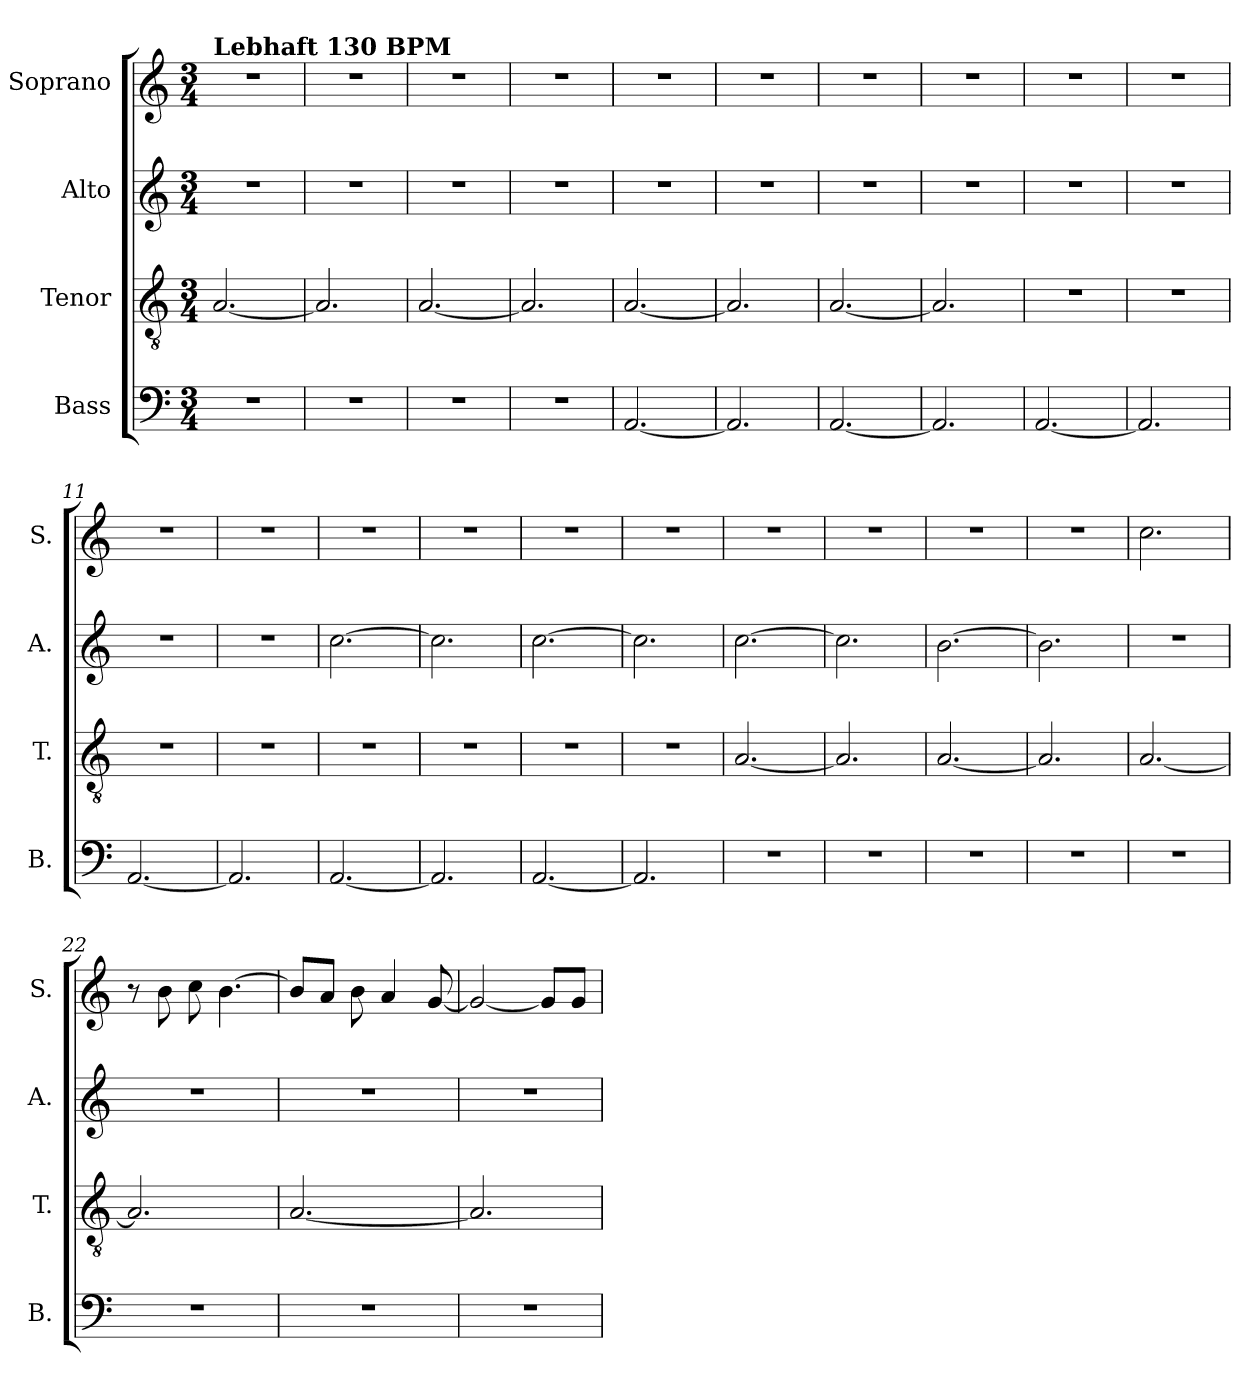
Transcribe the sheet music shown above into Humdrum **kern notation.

**kern	**kern	**kern	**kern
*part4	*part3	*part2	*part1
*staff4	*staff3	*staff2	*staff1
*I"Bass	*I"Tenor	*I"Alto	*I"Soprano
*I'B.	*I'T.	*I'A.	*I'S.
*clefF4	*clefGv2	*clefG2	*clefG2
*k[]	*k[]	*k[]	*k[]
*M3/4	*M3/4	*M3/4	*M3/4
=1	=1	=1	=1
!	!	!	!LO:TX:a:B:t=Lebhaft 130 BPM
2.r	[2.A/	2.r	2.r
=2	=2	=2	=2
2.r	2.A/]	2.r	2.r
=3	=3	=3	=3
2.r	[2.A/	2.r	2.r
=4	=4	=4	=4
2.r	2.A/]	2.r	2.r
=5	=5	=5	=5
[2.AA/	[2.A/	2.r	2.r
=6	=6	=6	=6
2.AA/]	2.A/]	2.r	2.r
=7	=7	=7	=7
[2.AA/	[2.A/	2.r	2.r
=8	=8	=8	=8
2.AA/]	2.A/]	2.r	2.r
=9	=9	=9	=9
[2.AA/	2.r	2.r	2.r
=10	=10	=10	=10
2.AA/]	2.r	2.r	2.r
=11	=11	=11	=11
[2.AA/	2.r	2.r	2.r
=12	=12	=12	=12
2.AA/]	2.r	2.r	2.r
=13	=13	=13	=13
[2.AA/	2.r	[2.cc\	2.r
=14	=14	=14	=14
2.AA/]	2.r	2.cc\]	2.r
=15	=15	=15	=15
[2.AA/	2.r	[2.cc\	2.r
!!LO:LB:g=z
=16	=16	=16	=16
2.AA/]	2.r	2.cc\]	2.r
=17	=17	=17	=17
2.r	[2.A/	[2.cc\	2.r
=18	=18	=18	=18
2.r	2.A/]	2.cc\]	2.r
=19	=19	=19	=19
2.r	[2.A/	[2.b\	2.r
=20	=20	=20	=20
2.r	2.A/]	2.b\]	2.r
=21	=21	=21	=21
2.r	[2.A/	2.r	2.cc\
=22	=22	=22	=22
2.r	2.A/]	2.r	8r
.	.	.	8b\
.	.	.	8cc\
.	.	.	[4.b\
=23	=23	=23	=23
2.r	[2.A/	2.r	8b/L]
.	.	.	8a/J
.	.	.	8b\
.	.	.	4a/
.	.	.	[8g/
=24	=24	=24	=24
2.r	2.A/]	2.r	2g/_
.	.	.	8g/L]
.	.	.	8g/J
=	=	=	=
*-	*-	*-	*-
